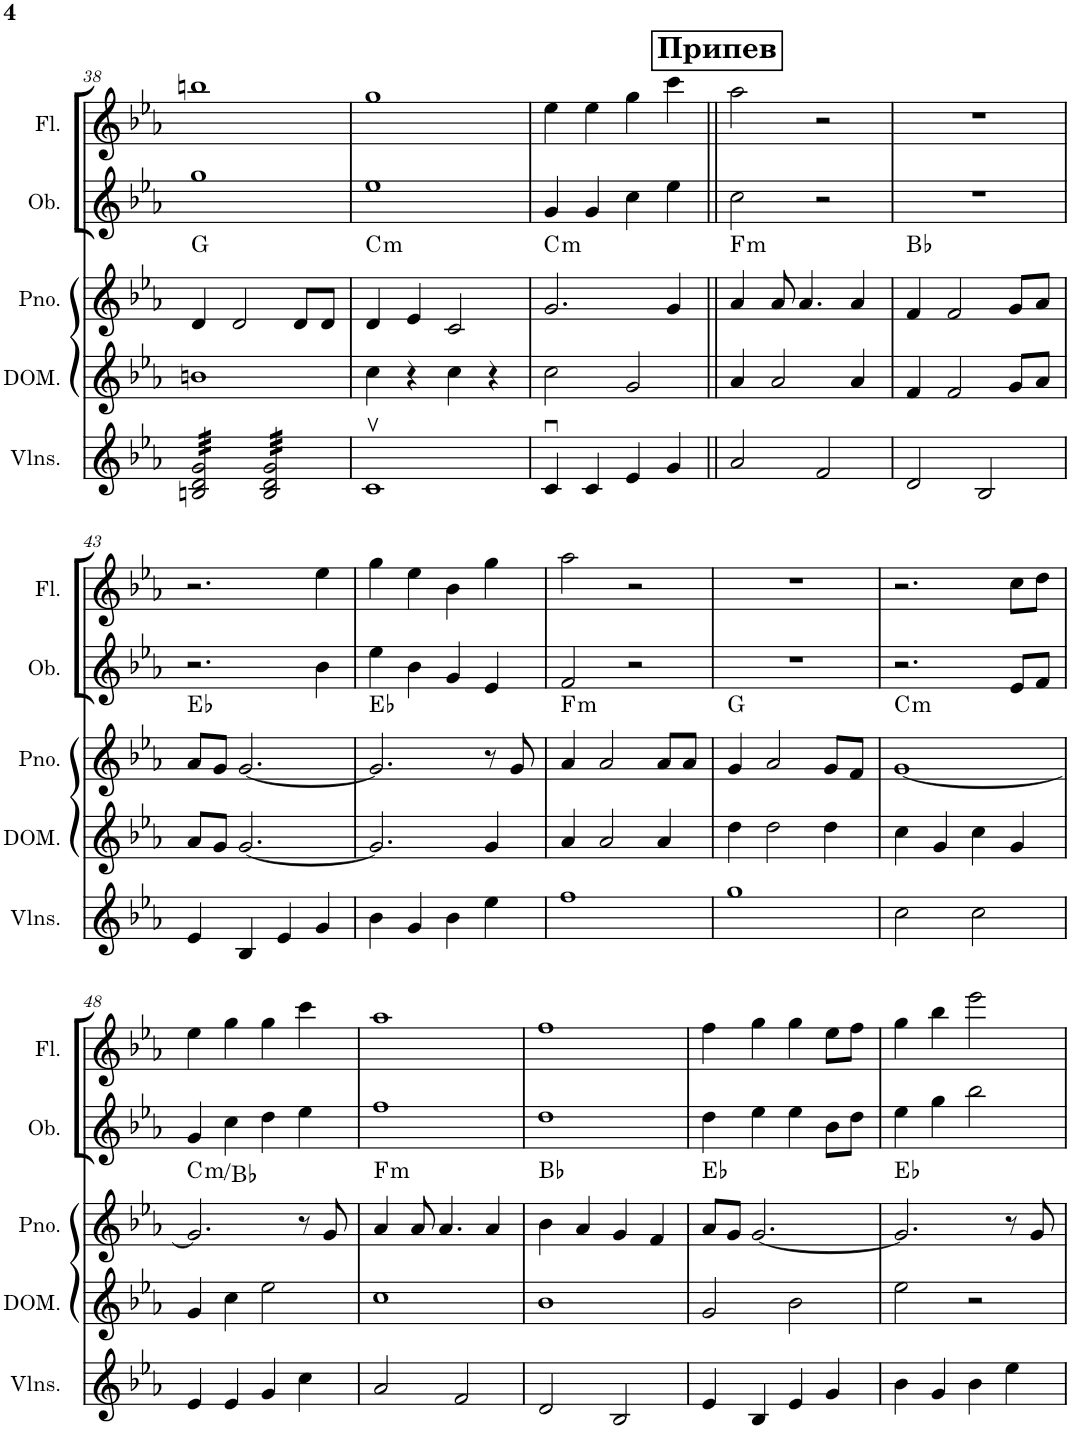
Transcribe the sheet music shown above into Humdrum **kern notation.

**kern	**kern	**kern	**harte	**kern	**kern
*part5	*part4	*part3	*part3	*part2	*part1
*staff5	*staff4	*staff3	*	*staff2	*staff1
*I"Violins	*I"DOMRA	*I"Piano	*	*I"Oboe	*I"Flute
*I'Vlns.	*I'DOM.	*I'Pno.	*	*I'Ob.	*I'Fl.
!!LO:PB:g=z
*clefG2	*clefG2	*clefG2	*	*clefG2	*clefG2
*k[b-e-a-]	*k[b-e-a-]	*k[b-e-a-]	*	*k[b-e-a-]	*k[b-e-a-]
*M4/4	*M4/4	*M4/4	*	*M4/4	*M4/4
=38	=38	=38	=38	=38	=38
*tremolo	*	*	*	*	*
32Bn/ 32d/ 32g/LLL	1bn	4d/	G:maj	1gg	1bbn
32Bn/ 32d/ 32g/	.	.	.	.	.
32Bn/ 32d/ 32g/	.	.	.	.	.
32Bn/ 32d/ 32g/	.	.	.	.	.
32Bn/ 32d/ 32g/	.	.	.	.	.
32Bn/ 32d/ 32g/	.	.	.	.	.
32Bn/ 32d/ 32g/	.	.	.	.	.
32Bn/ 32d/ 32g/	.	.	.	.	.
32Bn/ 32d/ 32g/	.	2d/	.	.	.
32Bn/ 32d/ 32g/	.	.	.	.	.
32Bn/ 32d/ 32g/	.	.	.	.	.
32Bn/ 32d/ 32g/	.	.	.	.	.
32Bn/ 32d/ 32g/	.	.	.	.	.
32Bn/ 32d/ 32g/	.	.	.	.	.
32Bn/ 32d/ 32g/	.	.	.	.	.
32Bn/ 32d/ 32g/JJJ	.	.	.	.	.
32B/ 32d/ 32g/LLL	.	.	.	.	.
32B/ 32d/ 32g/	.	.	.	.	.
32B/ 32d/ 32g/	.	.	.	.	.
32B/ 32d/ 32g/	.	.	.	.	.
32B/ 32d/ 32g/	.	.	.	.	.
32B/ 32d/ 32g/	.	.	.	.	.
32B/ 32d/ 32g/	.	.	.	.	.
32B/ 32d/ 32g/	.	.	.	.	.
32B/ 32d/ 32g/	.	8d/L	.	.	.
32B/ 32d/ 32g/	.	.	.	.	.
32B/ 32d/ 32g/	.	.	.	.	.
32B/ 32d/ 32g/	.	.	.	.	.
32B/ 32d/ 32g/	.	8d/J	.	.	.
32B/ 32d/ 32g/	.	.	.	.	.
32B/ 32d/ 32g/	.	.	.	.	.
32B/ 32d/ 32g/JJJ	.	.	.	.	.
*Xtremolo	*	*	*	*	*
=39	=39	=39	=39	=39	=39
!	!	!	!LO:H:kt=m	!	!
1cv	4cc\	4d/	C:min	1ee-	1gg
.	4r	4e-/	.	.	.
.	4cc\	2c/	.	.	.
.	4r	.	.	.	.
=40	=40	=40	=40	=40	=40
!	!	!	!LO:H:kt=m	!	!
4cu/	2cc\	2.g/	C:min	4g/	4ee-\
4c/	.	.	.	4g/	4ee-\
4e-/	2g/	.	.	4cc\	4gg\
4g/	.	4g/	.	4ee-\	4ccc\
!!LO:REH:place=s1:a:B:cj:fs=14:t=Припев
=41||	=41||	=41||	=41||	=41||	=41||
!	!	!	!LO:H:kt=m	!	!
2a-/	4a-/	4a-/	F:min	2cc\	2aa-\
.	2a-/	8a-/	.	.	.
.	.	4.a-/	.	.	.
2f/	.	.	.	2r	2r
.	4a-/	4a-/	.	.	.
=42	=42	=42	=42	=42	=42
2d/	4f/	4f/	Bb:maj	1r	1r
.	2f/	2f/	.	.	.
2B-/	.	.	.	.	.
.	8g/L	8g/L	.	.	.
.	8a-/J	8a-/J	.	.	.
!!LO:LB:g=z
=43	=43	=43	=43	=43	=43
4e-/	8a-/L	8a-/L	Eb:maj	2.r	2.r
.	8g/J	8g/J	.	.	.
4B-/	[2.g/	[2.g/	.	.	.
4e-/	.	.	.	.	.
4g/	.	.	.	4b-\	4ee-\
=44	=44	=44	=44	=44	=44
4b-\	2.g/]	2.g/]	Eb:maj	4ee-\	4gg\
4g/	.	.	.	4b-\	4ee-\
4b-\	.	.	.	4g/	4b-\
4ee-\	4g/	8r	.	4e-/	4gg\
.	.	8g/	.	.	.
=45	=45	=45	=45	=45	=45
!	!	!	!LO:H:kt=m	!	!
1ff	4a-/	4a-/	F:min	2f/	2aa-\
.	2a-/	2a-/	.	.	.
.	.	.	.	2r	2r
.	4a-/	8a-/L	.	.	.
.	.	8a-/J	.	.	.
=46	=46	=46	=46	=46	=46
1gg	4dd\	4g/	G:maj	1r	1r
.	2dd\	2a-/	.	.	.
.	4dd\	8g/L	.	.	.
.	.	8f/J	.	.	.
=47	=47	=47	=47	=47	=47
!	!	!	!LO:H:kt=m	!	!
2cc\	4cc\	[1g	C:min	2.r	2.r
.	4g/	.	.	.	.
2cc\	4cc\	.	.	.	.
.	4g/	.	.	8e-/L	8cc\L
.	.	.	.	8f/J	8dd\J
!!LO:LB:g=z
=48	=48	=48	=48	=48	=48
!	!	!	!LO:H:kt=m	!	!
4e-/	4g/	2.g/]	C:min/b7	4g/	4ee-\
4e-/	4cc\	.	.	4cc\	4gg\
4g/	2ee-\	.	.	4dd\	4gg\
4cc\	.	8r	.	4ee-\	4ccc\
.	.	8g/	.	.	.
=49	=49	=49	=49	=49	=49
!	!	!	!LO:H:kt=m	!	!
2a-/	1cc	4a-/	F:min	1ff	1aa-
.	.	8a-/	.	.	.
.	.	4.a-/	.	.	.
2f/	.	.	.	.	.
.	.	4a-/	.	.	.
=50	=50	=50	=50	=50	=50
2d/	1b-	4b-\	Bb:maj	1dd	1ff
.	.	4a-/	.	.	.
2B-/	.	4g/	.	.	.
.	.	4f/	.	.	.
=51	=51	=51	=51	=51	=51
4e-/	2g/	8a-/L	Eb:maj	4dd\	4ff\
.	.	8g/J	.	.	.
4B-/	.	[2.g/	.	4ee-\	4gg\
4e-/	2b-\	.	.	4ee-\	4gg\
4g/	.	.	.	8b-\L	8ee-\L
.	.	.	.	8dd\J	8ff\J
=52	=52	=52	=52	=52	=52
4b-\	2ee-\	2.g/]	Eb:maj	4ee-\	4gg\
4g/	.	.	.	4gg\	4bb-\
4b-\	2r	.	.	2bb-\	2eee-\
4ee-\	.	8r	.	.	.
.	.	8g/	.	.	.
=	=	=	=	=	=
*-	*-	*-	*-	*-	*-
